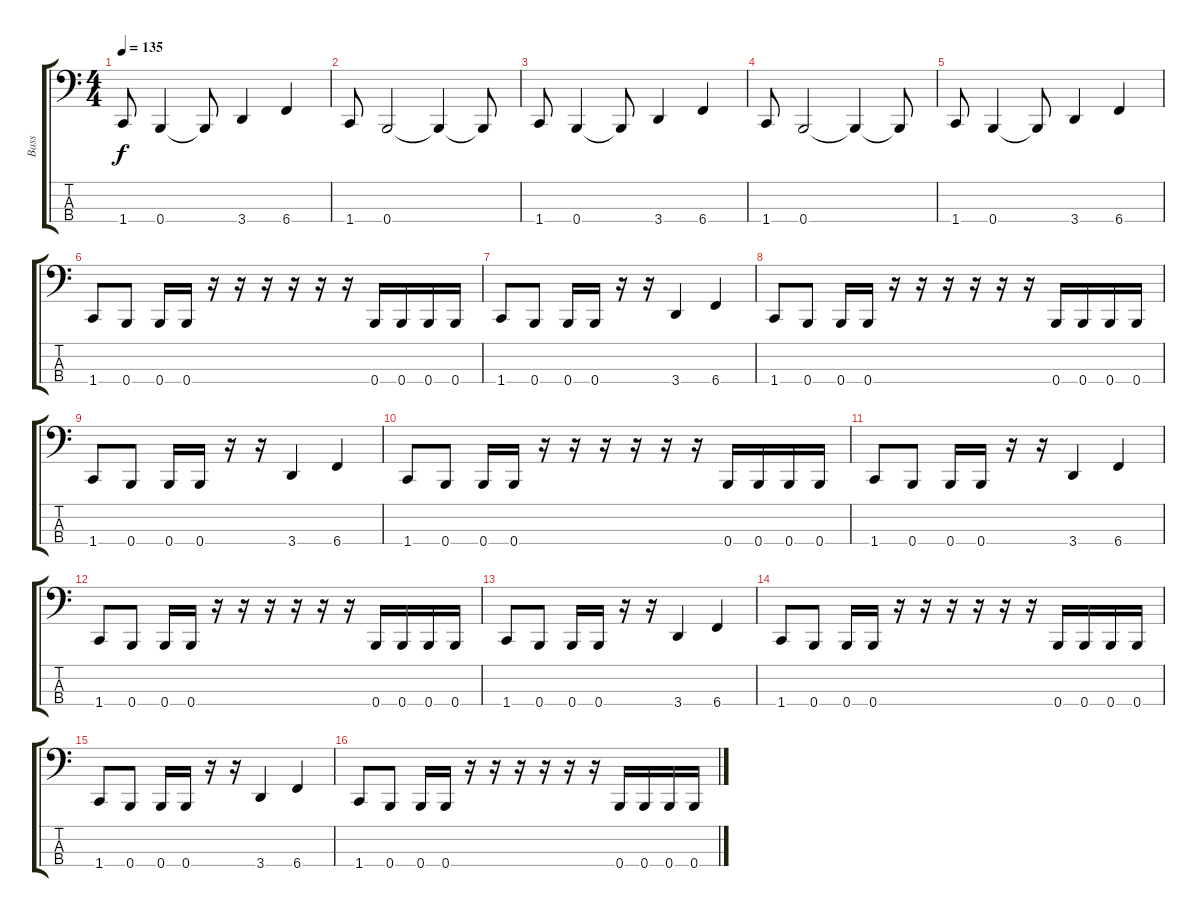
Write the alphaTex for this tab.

\track ("Bass" "Bass") {instrument electricbasspick}
\staff {score tabs}
\tuning (E2 B1 Gb1 B0) {hide}
\ts (4 4)
\tempo 135
\clef f4
\ks c
1.4.8{dy f} 0.4.4 0.4{t}.8 3.4.4 6.4.4 |
1.4.8 0.4.2 0.4{t}.4 0.4{t}.8 |
1.4.8 0.4.4 0.4{t}.8 3.4.4 6.4.4 |
1.4.8 0.4.2 0.4{t}.4 0.4{t}.8 |
1.4.8 0.4.4 0.4{t}.8 3.4.4 6.4.4 |
1.4.8 0.4.8 0.4.16 0.4.16 r.16 r.16 r.16 r.16 r.16 r.16 0.4.16 0.4.16 0.4.16 0.4.16 |
1.4.8 0.4.8 0.4.16 0.4.16 r.16 r.16 3.4.4 6.4.4 |
1.4.8 0.4.8 0.4.16 0.4.16 r.16 r.16 r.16 r.16 r.16 r.16 0.4.16 0.4.16 0.4.16 0.4.16 |
1.4.8 0.4.8 0.4.16 0.4.16 r.16 r.16 3.4.4 6.4.4 |
1.4.8 0.4.8 0.4.16 0.4.16 r.16 r.16 r.16 r.16 r.16 r.16 0.4.16 0.4.16 0.4.16 0.4.16 |
1.4.8 0.4.8 0.4.16 0.4.16 r.16 r.16 3.4.4 6.4.4 |
1.4.8 0.4.8 0.4.16 0.4.16 r.16 r.16 r.16 r.16 r.16 r.16 0.4.16 0.4.16 0.4.16 0.4.16 |
1.4.8 0.4.8 0.4.16 0.4.16 r.16 r.16 3.4.4 6.4.4 |
1.4.8 0.4.8 0.4.16 0.4.16 r.16 r.16 r.16 r.16 r.16 r.16 0.4.16 0.4.16 0.4.16 0.4.16 |
1.4.8 0.4.8 0.4.16 0.4.16 r.16 r.16 3.4.4 6.4.4 |
1.4.8 0.4.8 0.4.16 0.4.16 r.16 r.16 r.16 r.16 r.16 r.16 0.4.16 0.4.16 0.4.16 0.4.16
